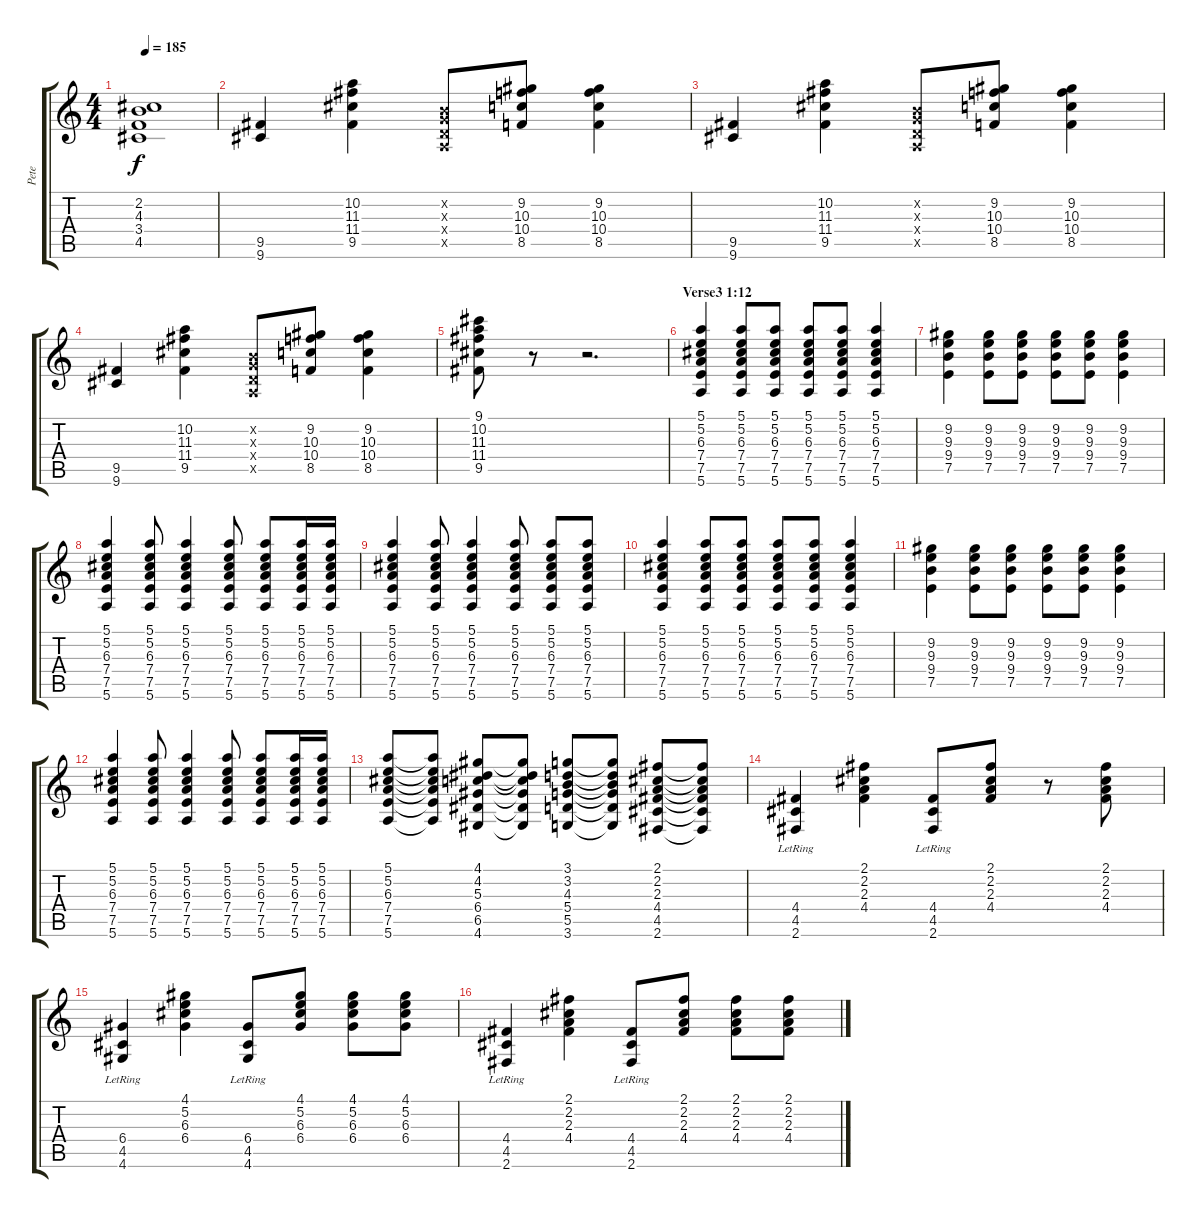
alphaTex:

\track ("Pete" "Pete") {instrument overdrivenguitar}
\staff {score tabs}
\tuning (E4 B3 G3 D3 A2 E2) {hide}
\ts (4 4)
\tempo 185
\clef g2
\ks c
(2.2{t} 4.3{t} 3.4{t} 4.5{t}).1{dy f} |
\section ("" "")
(9.5 9.6).4 (10.2 11.3 11.4 9.5).4 (0.2{x} 0.3{x} 0.4{x} 0.5{x}).8 (9.2 10.3 10.4 8.5).8 (9.2 10.3 10.4 8.5).4 |
(9.5 9.6).4 (10.2 11.3 11.4 9.5).4 (0.2{x} 0.3{x} 0.4{x} 0.5{x}).8 (9.2 10.3 10.4 8.5).8 (9.2 10.3 10.4 8.5).4 |
(9.5 9.6).4 (10.2 11.3 11.4 9.5).4 (0.2{x} 0.3{x} 0.4{x} 0.5{x}).8 (9.2 10.3 10.4 8.5).8 (9.2 10.3 10.4 8.5).4 |
(9.1 10.2 11.3 11.4 9.5).8 r.8 r.2{d} |
\section ("" "Verse3 1:12")
(5.1 5.2 6.3 7.4 7.5 5.6).4 (5.1 5.2 6.3 7.4 7.5 5.6).8 (5.1 5.2 6.3 7.4 7.5 5.6).8 (5.1 5.2 6.3 7.4 7.5 5.6).8 (5.1 5.2 6.3 7.4 7.5 5.6).8 (5.1 5.2 6.3 7.4 7.5 5.6).4 |
(9.2 9.3 9.4 7.5).4 (9.2 9.3 9.4 7.5).8 (9.2 9.3 9.4 7.5).8 (9.2 9.3 9.4 7.5).8 (9.2 9.3 9.4 7.5).8 (9.2 9.3 9.4 7.5).4 |
(5.1 5.2 6.3 7.4 7.5 5.6).4 (5.1 5.2 6.3 7.4 7.5 5.6).8 (5.1 5.2 6.3 7.4 7.5 5.6).4 (5.1 5.2 6.3 7.4 7.5 5.6).8 (5.1 5.2 6.3 7.4 7.5 5.6).8 (5.1 5.2 6.3 7.4 7.5 5.6).16 (5.1 5.2 6.3 7.4 7.5 5.6).16 |
(5.1 5.2 6.3 7.4 7.5 5.6).4 (5.1 5.2 6.3 7.4 7.5 5.6).8 (5.1 5.2 6.3 7.4 7.5 5.6).4 (5.1 5.2 6.3 7.4 7.5 5.6).8 (5.1 5.2 6.3 7.4 7.5 5.6).8 (5.1 5.2 6.3 7.4 7.5 5.6).8 |
(5.1 5.2 6.3 7.4 7.5 5.6).4 (5.1 5.2 6.3 7.4 7.5 5.6).8 (5.1 5.2 6.3 7.4 7.5 5.6).8 (5.1 5.2 6.3 7.4 7.5 5.6).8 (5.1 5.2 6.3 7.4 7.5 5.6).8 (5.1 5.2 6.3 7.4 7.5 5.6).4 |
(9.2 9.3 9.4 7.5).4 (9.2 9.3 9.4 7.5).8 (9.2 9.3 9.4 7.5).8 (9.2 9.3 9.4 7.5).8 (9.2 9.3 9.4 7.5).8 (9.2 9.3 9.4 7.5).4 |
(5.1 5.2 6.3 7.4 7.5 5.6).4 (5.1 5.2 6.3 7.4 7.5 5.6).8 (5.1 5.2 6.3 7.4 7.5 5.6).4 (5.1 5.2 6.3 7.4 7.5 5.6).8 (5.1 5.2 6.3 7.4 7.5 5.6).8 (5.1 5.2 6.3 7.4 7.5 5.6).16 (5.1 5.2 6.3 7.4 7.5 5.6).16 |
(5.1 5.2 6.3 7.4 7.5 5.6).8 (5.1{t} 5.2{t} 6.3{t} 7.4{t} 7.5{t} 5.6{t}).8 (4.1 4.2 5.3 6.4 6.5 4.6).8 (4.1{t} 4.2{t} 5.3{t} 6.4{t} 6.5{t} 4.6{t}).8 (3.1 3.2 4.3 5.4 5.5 3.6).8 (3.1{t} 3.2{t} 4.3{t} 5.4{t} 5.5{t} 3.6{t}).8 (2.1 2.2 2.3 4.4 4.5 2.6).8 (2.1{t} 2.2{t} 2.3{t} 4.4{t} 4.5{t} 2.6{t}).8 |
(4.4 4.5{lr} 2.6{lr}).4 (2.1 2.2 2.3 4.4).4 (4.4 4.5{lr} 2.6{lr}).8 (2.1 2.2 2.3 4.4).8 r.8 (2.1 2.2 2.3 4.4).8 |
(6.4 4.5{lr} 4.6{lr}).4 (4.1 5.2 6.3 6.4).4 (6.4 4.5{lr} 4.6{lr}).8 (4.1 5.2 6.3 6.4).8 (4.1 5.2 6.3 6.4).8 (4.1 5.2 6.3 6.4).8 |
(4.4 4.5{lr} 2.6{lr}).4 (2.1 2.2 2.3 4.4).4 (4.4 4.5{lr} 2.6{lr}).8 (2.1 2.2 2.3 4.4).8 (2.1 2.2 2.3 4.4).8 (2.1 2.2 2.3 4.4).8
